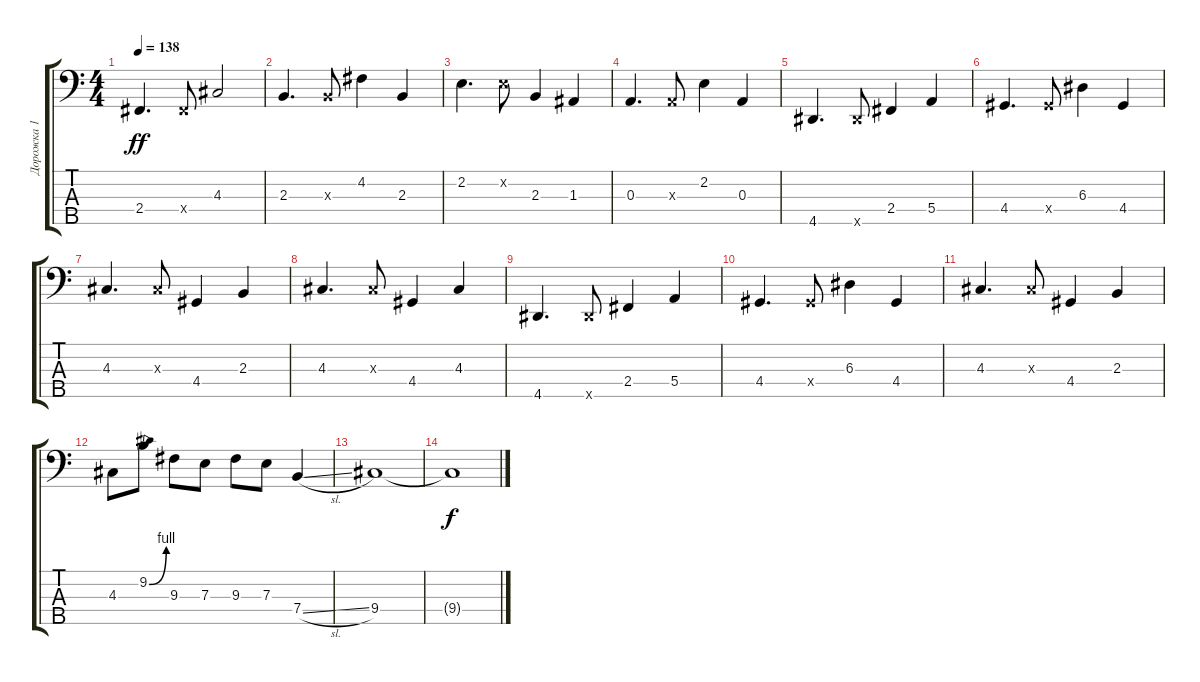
\track ("Дорожка 1" "Дорожка 1") {instrument electricbassfinger}
\staff {score tabs}
\tuning (G2 D2 A1 E1 B0) {hide}
\ts (4 4)
\tempo 138
\clef f4
\ks c
2.4.4{d dy ff} 2.4{x}.8 4.3.2 |
2.3.4{d} 2.3{x}.8 4.2.4 2.3.4 |
2.2.4{d} 2.2{x}.8 2.3.4 1.3.4 |
0.3.4{d} 0.3{x}.8 2.2.4 0.3.4 |
4.5.4{d} 4.5{x}.8 2.4.4 5.4.4 |
4.4.4{d} 4.4{x}.8 6.3.4 4.4.4 |
4.3.4{d} 4.3{x}.8 4.4.4 2.3.4 |
4.3.4{d} 4.3{x}.8 4.4.4 4.3.4 |
4.5.4{d} 4.5{x}.8 2.4.4 5.4.4 |
4.4.4{d} 4.4{x}.8 6.3.4 4.4.4 |
4.3.4{d} 4.3{x}.8 4.4.4 2.3.4 |
4.3.8 9.2{be (bend 0 0 60 4)}.8 9.3.8 7.3.8 9.3.8 7.3.8 7.4{sl}.4 |
9.4.1 |
9.4{t}.1{dy f}
